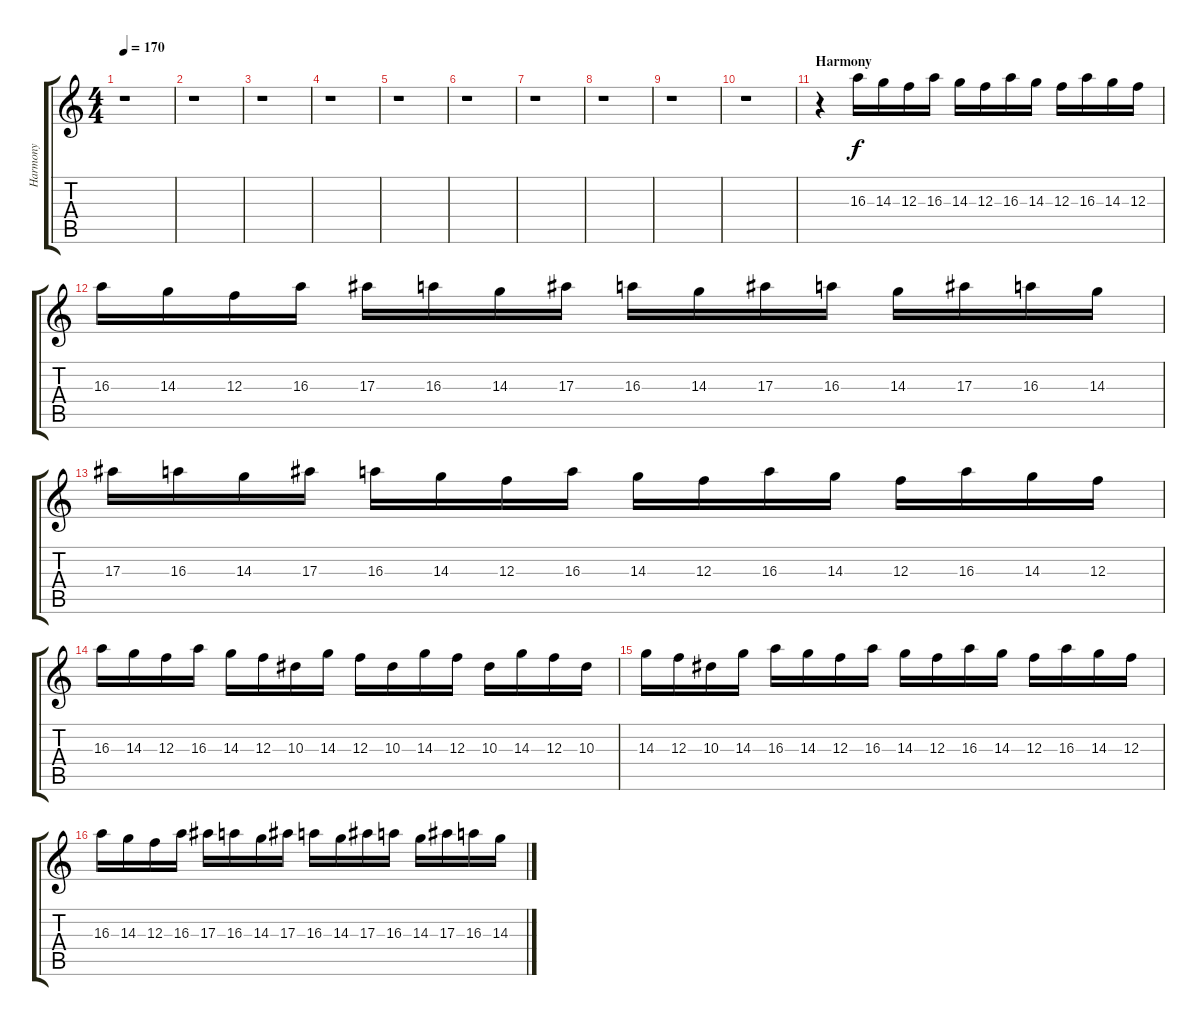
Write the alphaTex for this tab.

\track ("Harmony" "Harmony") {instrument overdrivenguitar}
\staff {score tabs}
\tuning (D4 A3 F3 C3 G2 D2) {hide}
\ts (4 4)
\tempo 170
\clef g2
\ks c
r.1{dy f} |
r.1 |
r.1 |
r.1 |
r.1 |
r.1 |
r.1 |
r.1 |
r.1 |
r.1 |
\section ("" "Harmony")
r.4 16.3.16 14.3.16 12.3.16 16.3.16 14.3.16 12.3.16 16.3.16 14.3.16 12.3.16 16.3.16 14.3.16 12.3.16 |
16.3.16 14.3.16 12.3.16 16.3.16 17.3.16 16.3.16 14.3.16 17.3.16 16.3.16 14.3.16 17.3.16 16.3.16 14.3.16 17.3.16 16.3.16 14.3.16 |
17.3.16 16.3.16 14.3.16 17.3.16 16.3.16 14.3.16 12.3.16 16.3.16 14.3.16 12.3.16 16.3.16 14.3.16 12.3.16 16.3.16 14.3.16 12.3.16 |
16.3.16 14.3.16 12.3.16 16.3.16 14.3.16 12.3.16 10.3.16 14.3.16 12.3.16 10.3.16 14.3.16 12.3.16 10.3.16 14.3.16 12.3.16 10.3.16 |
14.3.16 12.3.16 10.3.16 14.3.16 16.3.16 14.3.16 12.3.16 16.3.16 14.3.16 12.3.16 16.3.16 14.3.16 12.3.16 16.3.16 14.3.16 12.3.16 |
16.3.16 14.3.16 12.3.16 16.3.16 17.3.16 16.3.16 14.3.16 17.3.16 16.3.16 14.3.16 17.3.16 16.3.16 14.3.16 17.3.16 16.3.16 14.3.16
